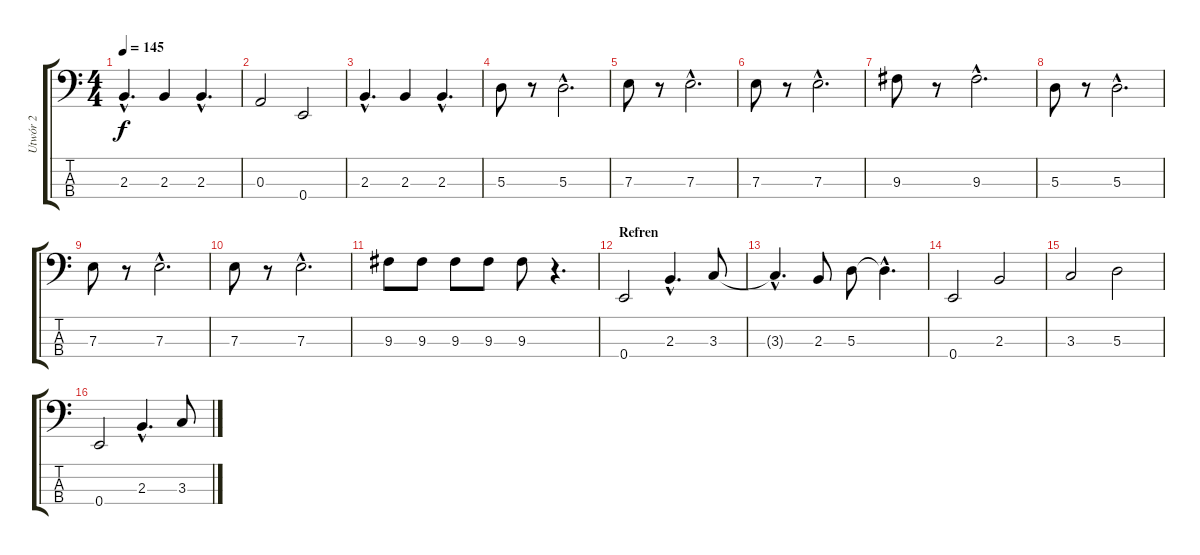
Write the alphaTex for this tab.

\track ("Utwór 2" "Utwór 2") {instrument electricbassfinger}
\staff {score tabs}
\tuning (G2 D2 A1 E1) {hide}
\ts (4 4)
\tempo 145
\clef f4
\ks c
2.3{hac}.4{d dy f} 2.3.4 2.3{hac}.4{d} |
0.3.2 0.4.2 |
2.3{hac}.4{d} 2.3.4 2.3{hac}.4{d} |
5.3.8 r.8 5.3{hac}.2{d} |
7.3.8 r.8 7.3{hac}.2{d} |
7.3.8 r.8 7.3{hac}.2{d} |
9.3.8 r.8 9.3{hac}.2{d} |
5.3.8 r.8 5.3{hac}.2{d} |
7.3.8 r.8 7.3{hac}.2{d} |
7.3.8 r.8 7.3{hac}.2{d} |
9.3.8 9.3.8 9.3.8 9.3.8 9.3.8 r.4{d} |
\section ("" "Refren")
0.4.2 2.3{hac}.4{d} 3.3.8 |
\section ("" "")
3.3{hac t}.4{d} 2.3.8 5.3.8 5.3{hac t}.4{d} |
0.4.2 2.3.2 |
3.3.2 5.3.2 |
0.4.2 2.3{hac}.4{d} 3.3.8
